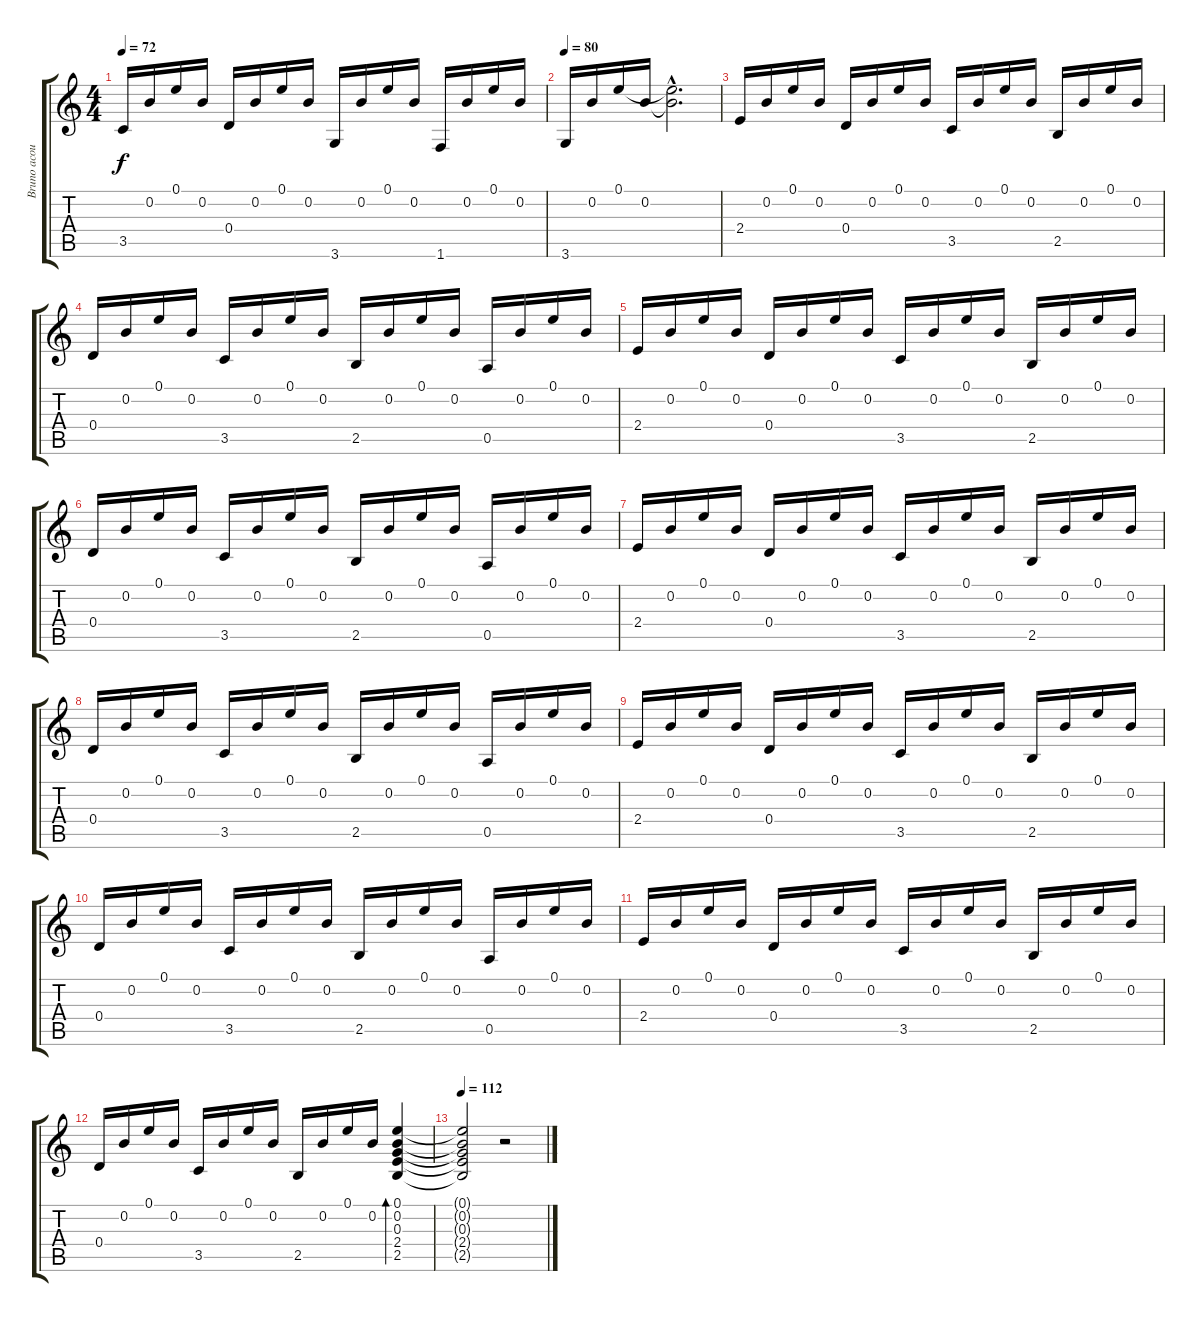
\track ("Bruno acoustique" "Bruno acou") {instrument acousticguitarsteel}
\staff {score tabs}
\tuning (E4 B3 G3 D3 A2 E2) {hide}
\ts (4 4)
\tempo 72
\clef g2
\ks c
3.5.16{dy f} 0.2.16 0.1.16 0.2.16 0.4.16 0.2.16 0.1.16 0.2.16 3.6.16 0.2.16 0.1.16 0.2.16 1.6.16 0.2.16 0.1.16 0.2.16 |
\tempo 80
3.6.16 0.2.16 0.1.16 0.2.16 (0.1{hac t} 0.2{hac t}).2{d} |
2.4.16 0.2.16 0.1.16 0.2.16 0.4.16 0.2.16 0.1.16 0.2.16 3.5.16 0.2.16 0.1.16 0.2.16 2.5.16 0.2.16 0.1.16 0.2.16 |
0.4.16 0.2.16 0.1.16 0.2.16 3.5.16 0.2.16 0.1.16 0.2.16 2.5.16 0.2.16 0.1.16 0.2.16 0.5.16 0.2.16 0.1.16 0.2.16 |
2.4.16 0.2.16 0.1.16 0.2.16 0.4.16 0.2.16 0.1.16 0.2.16 3.5.16 0.2.16 0.1.16 0.2.16 2.5.16 0.2.16 0.1.16 0.2.16 |
0.4.16 0.2.16 0.1.16 0.2.16 3.5.16 0.2.16 0.1.16 0.2.16 2.5.16 0.2.16 0.1.16 0.2.16 0.5.16 0.2.16 0.1.16 0.2.16 |
2.4.16 0.2.16 0.1.16 0.2.16 0.4.16 0.2.16 0.1.16 0.2.16 3.5.16 0.2.16 0.1.16 0.2.16 2.5.16 0.2.16 0.1.16 0.2.16 |
0.4.16 0.2.16 0.1.16 0.2.16 3.5.16 0.2.16 0.1.16 0.2.16 2.5.16 0.2.16 0.1.16 0.2.16 0.5.16 0.2.16 0.1.16 0.2.16 |
2.4.16 0.2.16 0.1.16 0.2.16 0.4.16 0.2.16 0.1.16 0.2.16 3.5.16 0.2.16 0.1.16 0.2.16 2.5.16 0.2.16 0.1.16 0.2.16 |
0.4.16 0.2.16 0.1.16 0.2.16 3.5.16 0.2.16 0.1.16 0.2.16 2.5.16 0.2.16 0.1.16 0.2.16 0.5.16 0.2.16 0.1.16 0.2.16 |
2.4.16 0.2.16 0.1.16 0.2.16 0.4.16 0.2.16 0.1.16 0.2.16 3.5.16 0.2.16 0.1.16 0.2.16 2.5.16 0.2.16 0.1.16 0.2.16 |
0.4.16 0.2.16 0.1.16 0.2.16 3.5.16 0.2.16 0.1.16 0.2.16 2.5.16 0.2.16 0.1.16 0.2.16 (0.1 0.2 0.3 2.4 2.5).4{bd 240} |
\tempo 112
(0.1{t} 0.2{t} 0.3{t} 2.4{t} 2.5{t}).2 r.2
